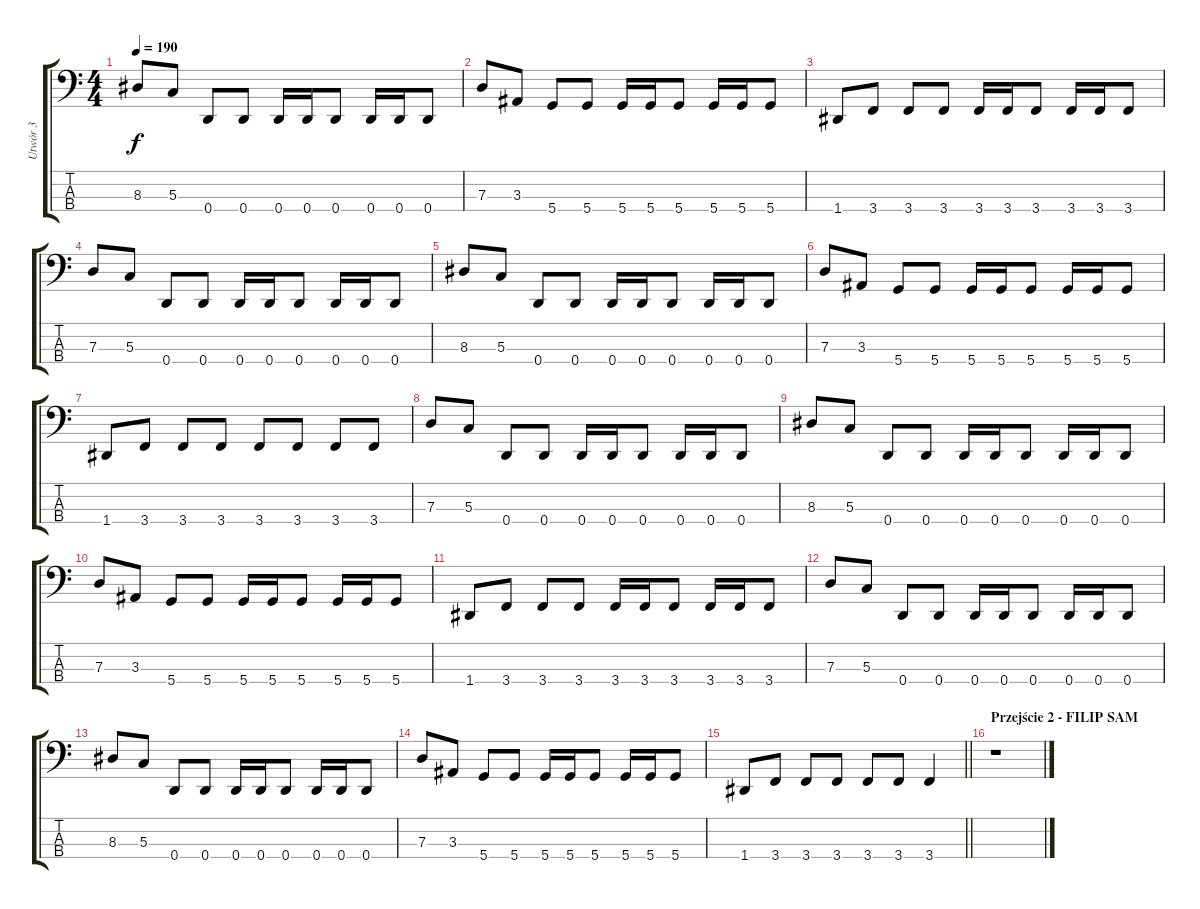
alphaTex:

\track ("Utwór 3" "Utwór 3") {instrument electricbassfinger}
\staff {score tabs}
\tuning (F2 C2 G1 D1) {hide}
\ts (4 4)
\tempo 190
\clef f4
\ks c
8.3.8{dy f} 5.3.8 0.4.8 0.4.8 0.4.16 0.4.16 0.4.8 0.4.16 0.4.16 0.4.8 |
7.3.8 3.3.8 5.4.8 5.4.8 5.4.16 5.4.16 5.4.8 5.4.16 5.4.16 5.4.8 |
1.4.8 3.4.8 3.4.8 3.4.8 3.4.16 3.4.16 3.4.8 3.4.16 3.4.16 3.4.8 |
7.3.8 5.3.8 0.4.8 0.4.8 0.4.16 0.4.16 0.4.8 0.4.16 0.4.16 0.4.8 |
8.3.8 5.3.8 0.4.8 0.4.8 0.4.16 0.4.16 0.4.8 0.4.16 0.4.16 0.4.8 |
7.3.8 3.3.8 5.4.8 5.4.8 5.4.16 5.4.16 5.4.8 5.4.16 5.4.16 5.4.8 |
1.4.8 3.4.8 3.4.8 3.4.8 3.4.8 3.4.8 3.4.8 3.4.8 |
7.3.8 5.3.8 0.4.8 0.4.8 0.4.16 0.4.16 0.4.8 0.4.16 0.4.16 0.4.8 |
8.3.8 5.3.8 0.4.8 0.4.8 0.4.16 0.4.16 0.4.8 0.4.16 0.4.16 0.4.8 |
7.3.8 3.3.8 5.4.8 5.4.8 5.4.16 5.4.16 5.4.8 5.4.16 5.4.16 5.4.8 |
1.4.8 3.4.8 3.4.8 3.4.8 3.4.16 3.4.16 3.4.8 3.4.16 3.4.16 3.4.8 |
7.3.8 5.3.8 0.4.8 0.4.8 0.4.16 0.4.16 0.4.8 0.4.16 0.4.16 0.4.8 |
8.3.8 5.3.8 0.4.8 0.4.8 0.4.16 0.4.16 0.4.8 0.4.16 0.4.16 0.4.8 |
7.3.8 3.3.8 5.4.8 5.4.8 5.4.16 5.4.16 5.4.8 5.4.16 5.4.16 5.4.8 |
\barLineRight lightlight
1.4.8 3.4.8 3.4.8 3.4.8 3.4.8 3.4.8 3.4.4 |
\section ("" "Przejście 2 - FILIP SAM")
r.1
